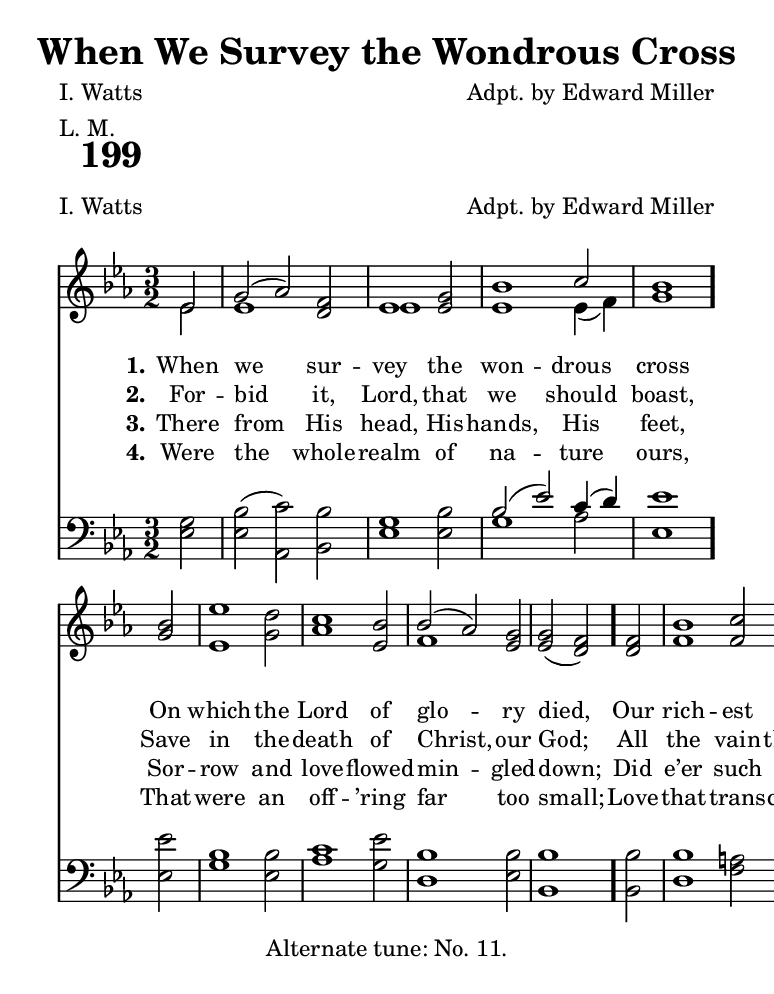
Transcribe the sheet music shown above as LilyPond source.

\include "common/global.ily"
\paper {
  \include "common/paper.ily"
  ragged-last-bottom = ##t
  systems-per-page = ##f
  system-count = 2
system-system-spacing.padding = 2
system-system-spacing.basic-distance = 2
score-markup-spacing.padding = 1
score-markup-spacing.basic-distance = 1

  % decrease system-to-system padding to fit onto page with previous score
  scoreTitleMarkup = \markup {
    \override #'(baseline-skip . 3.5)
    \column {
      \override #'(baseline-skip . 3.5)
      \column {
        \fill-line {
          \huge \larger \larger \bold {
            \concat { "  " \fromproperty #'header:hymnnumber }
            \mytitle
            \null
          }
        }
        \fill-line {
          % less lowering (to save vertical space)
          \lower #1 \fromproperty #'header:poet
          \smaller \bold \mysubtitle
          \lower #1 \fromproperty #'header:composer
        }
      }
    }
  }
}

\header{
  %gospel
  hymnnumber = "199"
  title = "When We Survey the Wondrous Cross"
  tunename = "Rockingham"
  meter = "L. M."
  poet = "I. Watts"
  composer = "Adpt. by Edward Miller"
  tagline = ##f
}

global = {
  \include "common/overrides.ily"
  \override Staff.TimeSignature.style = #'numbered
  \time 3/2
  \override Score.MetronomeMark.transparent = ##t % hide all fermata changes too
  \tempo 2=90
  \key ees \major
  \partial 2
  \autoBeamOff
}

notesSoprano = {
\global
\relative c' {

  ees2 | g( aes) f | ees1 g2 | bes1 c2 | bes1
  bes2 | ees1 d2 | c1 bes2 | bes( aes) g | g( f)
  f2 | bes1 c2 | d1 bes2 | ees( g,) a | bes1
  ees,2 | aes1 g2 | f1 ees2 | ees4( f g2) f | ees1

  \bar "|."

}
}

notesAlto = {
\global
\relative e' {

  ees2 | ees1 d2 | ees1 ees2 | ees1 ees4( f) | g1
  g2 | ees1 g2 | aes1 ees2 | f1 ees2 | ees( d)
  d2 | f1 f2 | f1 d2 | ees1 ees2 | d1
  ees2 | ees( d) ees | c1 ees2 | bes2( ees) d | ees1

}
}

notesTenor = {
\global
\relative a {

  g2 | bes( c) bes | g1 bes2 | bes( ees) c4( d) | ees1
  ees2 | bes1 bes2 | c1 ees2 | bes1 bes2 | bes1
  bes2 | bes1 a2 | bes1 bes2 | bes1 f2 | f1
  bes2 | aes1 bes2 | c1 bes2 | g4( aes bes2.) aes4 | g1

}
}

notesBass = {
\global
\relative f {

  ees2 | ees( aes,) bes | ees1 ees2 g1 aes2 | ees1
  ees2 | g1 ees2 | aes1 g2 | d1 ees2 | bes1
  bes2 d1 f2 | bes1 aes2 | g( ees) f | bes,1
  g'2 | f1 ees2 | aes,1 g2 | bes1 bes2 | ees1

}
}

wordsA = \lyricmode {
\set stanza = "1."

When we sur -- vey the won -- drous cross \bar "."
On which the Lord of glo -- ry died, \bar "."
Our rich -- est gain we count but loss, \bar "."
And pour con -- tempt on all our pride. \bar "."

}

wordsB = \lyricmode {
\set stanza = "2."

For -- bid it, Lord, that we should boast,
Save in the death of Christ, our God;
All the vain things that charm us most,
We’d sac -- ri -- fice them to His blood.

}

wordsC = \lyricmode {
\set stanza = "3."

There from His head, His hands, His feet,
Sor -- row and love flowed min -- gled down;
Did e’er such love and sor -- row meet,
Or thorns com -- pose so rich a crown?

}

wordsD = \lyricmode {
\set stanza = "4."

Were the whole realm of na -- ture ours,
That were an off -- ’ring far too small;
Love that trans -- cends our high -- est pow’rs
De -- mands our soul, our life, our all.

}

\score {
  \context ChoirStaff <<
    \context Staff = upper <<
      \set Staff.autoBeaming = ##f
      \set ChoirStaff.systemStartDelimiter = #'SystemStartBar
      \set ChoirStaff.printPartCombineTexts = ##f
      \partcombine #'(2 . 11) \notesSoprano \notesAlto
      \context NullVoice = sopranos { \voiceOne << \notesSoprano >> }
      \context Lyrics = one   \lyricsto sopranos \wordsA
      \context Lyrics = two   \lyricsto sopranos \wordsB
      \context Lyrics = three \lyricsto sopranos \wordsC
      \context Lyrics = four  \lyricsto sopranos \wordsD
    >>
    \context Staff = men <<
      \set Staff.autoBeaming = ##f
      \clef bass
      \set ChoirStaff.printPartCombineTexts = ##f
      \partcombine #'(2 . 11) \notesTenor \notesBass
    >>
  >>
  \layout {
    \include "common/layout.ily"
    \context {
      \Lyrics
      % Compensate for wide lyrics by squashing things a bit
      \override LyricSpace.minimum-distance = #0.25
    }

  }
  #(cond ((ly:get-option 'eog-midi-permitted) #{ \midi{
    \include "common/midi.ily"
  } #}))
}

\noPageBreak \markup { \fill-line { \line { Alternate tune: No. 11. } } }

\version "2.19.49"  % necessary for upgrading to future LilyPond versions.

% vi:set et ts=2 sw=2 ai nocindent syntax=lilypond:
